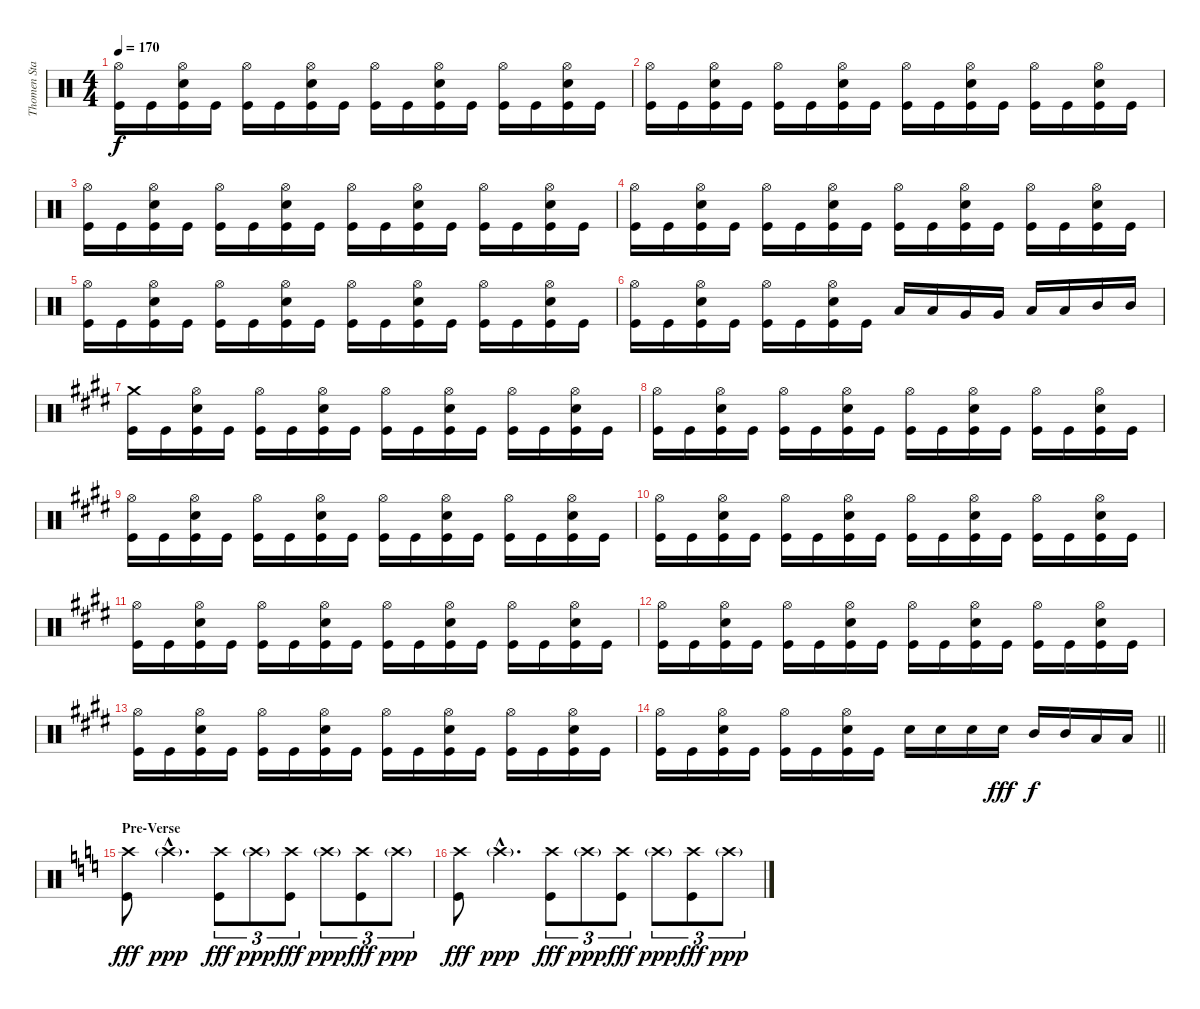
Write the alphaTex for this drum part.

\track ("Thomen Stauch" "Thomen Sta") {instrument percussion}
\staff {score}
\articulation defaults
\ts (4 4)
\tempo 170
\clef neutral
\ks c
("Hi-Hat (open)" "Kick (hit)").16{dy f} "Kick (hit)".16 ("Hi-Hat (open)" "Snare (hit) 2" "Kick (hit)").16 "Kick (hit)".16 ("Hi-Hat (open)" "Kick (hit)").16 "Kick (hit)".16 ("Hi-Hat (open)" "Snare (hit) 2" "Kick (hit)").16 "Kick (hit)".16 ("Hi-Hat (open)" "Kick (hit)").16 "Kick (hit)".16 ("Hi-Hat (open)" "Snare (hit) 2" "Kick (hit)").16 "Kick (hit)".16 ("Hi-Hat (open)" "Kick (hit)").16 "Kick (hit)".16 ("Hi-Hat (open)" "Snare (hit) 2" "Kick (hit)").16 "Kick (hit)".16 |
("Hi-Hat (open)" "Kick (hit)").16 "Kick (hit)".16 ("Hi-Hat (open)" "Snare (hit) 2" "Kick (hit)").16 "Kick (hit)".16 ("Hi-Hat (open)" "Kick (hit)").16 "Kick (hit)".16 ("Hi-Hat (open)" "Snare (hit) 2" "Kick (hit)").16 "Kick (hit)".16 ("Hi-Hat (open)" "Kick (hit)").16 "Kick (hit)".16 ("Hi-Hat (open)" "Snare (hit) 2" "Kick (hit)").16 "Kick (hit)".16 ("Hi-Hat (open)" "Kick (hit)").16 "Kick (hit)".16 ("Hi-Hat (open)" "Snare (hit) 2" "Kick (hit)").16 "Kick (hit)".16 |
("Hi-Hat (open)" "Kick (hit)").16 "Kick (hit)".16 ("Hi-Hat (open)" "Snare (hit) 2" "Kick (hit)").16 "Kick (hit)".16 ("Hi-Hat (open)" "Kick (hit)").16 "Kick (hit)".16 ("Hi-Hat (open)" "Snare (hit) 2" "Kick (hit)").16 "Kick (hit)".16 ("Hi-Hat (open)" "Kick (hit)").16 "Kick (hit)".16 ("Hi-Hat (open)" "Snare (hit) 2" "Kick (hit)").16 "Kick (hit)".16 ("Hi-Hat (open)" "Kick (hit)").16 "Kick (hit)".16 ("Hi-Hat (open)" "Snare (hit) 2" "Kick (hit)").16 "Kick (hit)".16 |
("Hi-Hat (open)" "Kick (hit)").16 "Kick (hit)".16 ("Hi-Hat (open)" "Snare (hit) 2" "Kick (hit)").16 "Kick (hit)".16 ("Hi-Hat (open)" "Kick (hit)").16 "Kick (hit)".16 ("Hi-Hat (open)" "Snare (hit) 2" "Kick (hit)").16 "Kick (hit)".16 ("Hi-Hat (open)" "Kick (hit)").16 "Kick (hit)".16 ("Hi-Hat (open)" "Snare (hit) 2" "Kick (hit)").16 "Kick (hit)".16 ("Hi-Hat (open)" "Kick (hit)").16 "Kick (hit)".16 ("Hi-Hat (open)" "Snare (hit) 2" "Kick (hit)").16 "Kick (hit)".16 |
("Hi-Hat (open)" "Kick (hit)").16 "Kick (hit)".16 ("Hi-Hat (open)" "Snare (hit) 2" "Kick (hit)").16 "Kick (hit)".16 ("Hi-Hat (open)" "Kick (hit)").16 "Kick (hit)".16 ("Hi-Hat (open)" "Snare (hit) 2" "Kick (hit)").16 "Kick (hit)".16 ("Hi-Hat (open)" "Kick (hit)").16 "Kick (hit)".16 ("Hi-Hat (open)" "Snare (hit) 2" "Kick (hit)").16 "Kick (hit)".16 ("Hi-Hat (open)" "Kick (hit)").16 "Kick (hit)".16 ("Hi-Hat (open)" "Snare (hit) 2" "Kick (hit)").16 "Kick (hit)".16 |
("Hi-Hat (open)" "Kick (hit)").16 "Kick (hit)".16 ("Hi-Hat (open)" "Snare (hit) 2" "Kick (hit)").16 "Kick (hit)".16 ("Hi-Hat (open)" "Kick (hit)").16 "Kick (hit)".16 ("Hi-Hat (open)" "Snare (hit) 2" "Kick (hit)").16 "Kick (hit)".16 "Low Floor Tom (hit)".16 "Low Floor Tom (hit)".16 "Very Low Tom (hit)".16 "Very Low Tom (hit)".16 "Low Tom (hit)".16 "Low Tom (hit)".16 "Mid Tom (hit)".16 "Mid Tom (hit)".16 |
\ks e
("Crash medium (hit)" "Kick (hit)").16 "Kick (hit)".16 ("Hi-Hat (open)" "Snare (hit) 2" "Kick (hit)").16 "Kick (hit)".16 ("Hi-Hat (open)" "Kick (hit)").16 "Kick (hit)".16 ("Hi-Hat (open)" "Snare (hit) 2" "Kick (hit)").16 "Kick (hit)".16 ("Hi-Hat (open)" "Kick (hit)").16 "Kick (hit)".16 ("Hi-Hat (open)" "Snare (hit) 2" "Kick (hit)").16 "Kick (hit)".16 ("Hi-Hat (open)" "Kick (hit)").16 "Kick (hit)".16 ("Hi-Hat (open)" "Snare (hit) 2" "Kick (hit)").16 "Kick (hit)".16 |
("Hi-Hat (open)" "Kick (hit)").16 "Kick (hit)".16 ("Hi-Hat (open)" "Snare (hit) 2" "Kick (hit)").16 "Kick (hit)".16 ("Hi-Hat (open)" "Kick (hit)").16 "Kick (hit)".16 ("Hi-Hat (open)" "Snare (hit) 2" "Kick (hit)").16 "Kick (hit)".16 ("Hi-Hat (open)" "Kick (hit)").16 "Kick (hit)".16 ("Hi-Hat (open)" "Snare (hit) 2" "Kick (hit)").16 "Kick (hit)".16 ("Hi-Hat (open)" "Kick (hit)").16 "Kick (hit)".16 ("Hi-Hat (open)" "Snare (hit) 2" "Kick (hit)").16 "Kick (hit)".16 |
("Hi-Hat (open)" "Kick (hit)").16 "Kick (hit)".16 ("Hi-Hat (open)" "Snare (hit) 2" "Kick (hit)").16 "Kick (hit)".16 ("Hi-Hat (open)" "Kick (hit)").16 "Kick (hit)".16 ("Hi-Hat (open)" "Snare (hit) 2" "Kick (hit)").16 "Kick (hit)".16 ("Hi-Hat (open)" "Kick (hit)").16 "Kick (hit)".16 ("Hi-Hat (open)" "Snare (hit) 2" "Kick (hit)").16 "Kick (hit)".16 ("Hi-Hat (open)" "Kick (hit)").16 "Kick (hit)".16 ("Hi-Hat (open)" "Snare (hit) 2" "Kick (hit)").16 "Kick (hit)".16 |
("Hi-Hat (open)" "Kick (hit)").16 "Kick (hit)".16 ("Hi-Hat (open)" "Snare (hit) 2" "Kick (hit)").16 "Kick (hit)".16 ("Hi-Hat (open)" "Kick (hit)").16 "Kick (hit)".16 ("Hi-Hat (open)" "Snare (hit) 2" "Kick (hit)").16 "Kick (hit)".16 ("Hi-Hat (open)" "Kick (hit)").16 "Kick (hit)".16 ("Hi-Hat (open)" "Snare (hit) 2" "Kick (hit)").16 "Kick (hit)".16 ("Hi-Hat (open)" "Kick (hit)").16 "Kick (hit)".16 ("Hi-Hat (open)" "Snare (hit) 2" "Kick (hit)").16 "Kick (hit)".16 |
("Hi-Hat (open)" "Kick (hit)").16 "Kick (hit)".16 ("Hi-Hat (open)" "Snare (hit) 2" "Kick (hit)").16 "Kick (hit)".16 ("Hi-Hat (open)" "Kick (hit)").16 "Kick (hit)".16 ("Hi-Hat (open)" "Snare (hit) 2" "Kick (hit)").16 "Kick (hit)".16 ("Hi-Hat (open)" "Kick (hit)").16 "Kick (hit)".16 ("Hi-Hat (open)" "Snare (hit) 2" "Kick (hit)").16 "Kick (hit)".16 ("Hi-Hat (open)" "Kick (hit)").16 "Kick (hit)".16 ("Hi-Hat (open)" "Snare (hit) 2" "Kick (hit)").16 "Kick (hit)".16 |
("Hi-Hat (open)" "Kick (hit)").16 "Kick (hit)".16 ("Hi-Hat (open)" "Snare (hit) 2" "Kick (hit)").16 "Kick (hit)".16 ("Hi-Hat (open)" "Kick (hit)").16 "Kick (hit)".16 ("Hi-Hat (open)" "Snare (hit) 2" "Kick (hit)").16 "Kick (hit)".16 ("Hi-Hat (open)" "Kick (hit)").16 "Kick (hit)".16 ("Hi-Hat (open)" "Snare (hit) 2" "Kick (hit)").16 "Kick (hit)".16 ("Hi-Hat (open)" "Kick (hit)").16 "Kick (hit)".16 ("Hi-Hat (open)" "Snare (hit) 2" "Kick (hit)").16 "Kick (hit)".16 |
("Hi-Hat (open)" "Kick (hit)").16 "Kick (hit)".16 ("Hi-Hat (open)" "Snare (hit) 2" "Kick (hit)").16 "Kick (hit)".16 ("Hi-Hat (open)" "Kick (hit)").16 "Kick (hit)".16 ("Hi-Hat (open)" "Snare (hit) 2" "Kick (hit)").16 "Kick (hit)".16 ("Hi-Hat (open)" "Kick (hit)").16 "Kick (hit)".16 ("Hi-Hat (open)" "Snare (hit) 2" "Kick (hit)").16 "Kick (hit)".16 ("Hi-Hat (open)" "Kick (hit)").16 "Kick (hit)".16 ("Hi-Hat (open)" "Snare (hit) 2" "Kick (hit)").16 "Kick (hit)".16 |
\barLineRight lightlight
("Hi-Hat (open)" "Kick (hit)").16 "Kick (hit)".16 ("Hi-Hat (open)" "Snare (hit) 2" "Kick (hit)").16 "Kick (hit)".16 ("Hi-Hat (open)" "Kick (hit)").16 "Kick (hit)".16 ("Hi-Hat (open)" "Snare (hit) 2" "Kick (hit)").16 "Kick (hit)".16 "Snare (hit) 2".16 "Snare (hit) 2".16 "Snare (hit) 2".16 "Snare (hit) 2".16{dy fff} "Mid Tom (hit)".16{dy f} "Mid Tom (hit)".16 "Low Tom (hit)".16 "Low Tom (hit)".16 |
\section ("" "Pre-Verse")
\ks c
("Crash high (hit)" "Kick (hit)").8{dy fff} "Crash high (hit)"{g hac}.4{d dy ppp} ("Crash high (hit)" "Kick (hit)").8{tu (3 2) dy fff} "Crash high (hit)"{g}.8{tu (3 2) dy ppp} ("Crash high (hit)" "Kick (hit)").8{tu (3 2) dy fff} "Crash high (hit)"{g}.8{tu (3 2) dy ppp} ("Crash high (hit)" "Kick (hit)").8{tu (3 2) dy fff} "Crash high (hit)"{g}.8{tu (3 2) dy ppp} |
("Crash high (hit)" "Kick (hit)").8{dy fff} "Crash high (hit)"{g hac}.4{d dy ppp} ("Crash high (hit)" "Kick (hit)").8{tu (3 2) dy fff} "Crash high (hit)"{g}.8{tu (3 2) dy ppp} ("Crash high (hit)" "Kick (hit)").8{tu (3 2) dy fff} "Crash high (hit)"{g}.8{tu (3 2) dy ppp} ("Crash high (hit)" "Kick (hit)").8{tu (3 2) dy fff} "Crash high (hit)"{g}.8{tu (3 2) dy ppp}
